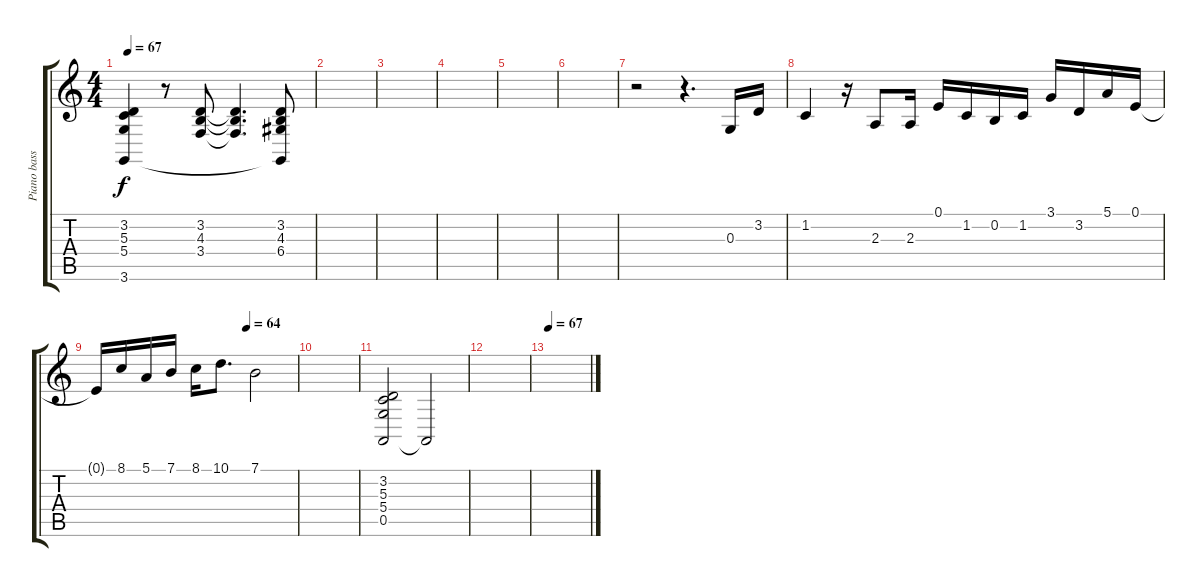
\track ("Piano basse" "Piano bass") {instrument acousticgrandpiano}
\staff {score tabs}
\tuning (E4 B3 G3 D3 A2 E2) {hide}
\ts (4 4)
\tempo 67
\clef g2
\ks c
(3.2 5.3 5.4 3.6).4{dy f} r.8 (3.2 4.3 3.4).8 (3.2{t} 4.3{t} 3.4{t}).4{d} (3.2 4.3 6.4 3.6{t}).8 |
|
|
|
|
|
r.2 r.4{d} 0.3.16 3.2.16 |
1.2.4 r.16 2.3.8 2.3.16 0.1.16 1.2.16 0.2.16 1.2.16 3.1.16 3.2.16 5.1.16 0.1.16 |
\tempo (64 0.75)
0.1{t}.16 8.1.16 5.1.16 7.1.16 8.1.16 10.1.8{d} 7.1.2 |
|
(3.2 5.3 5.4 0.5).2 0.5{t}.2 |
|
\tempo 67
